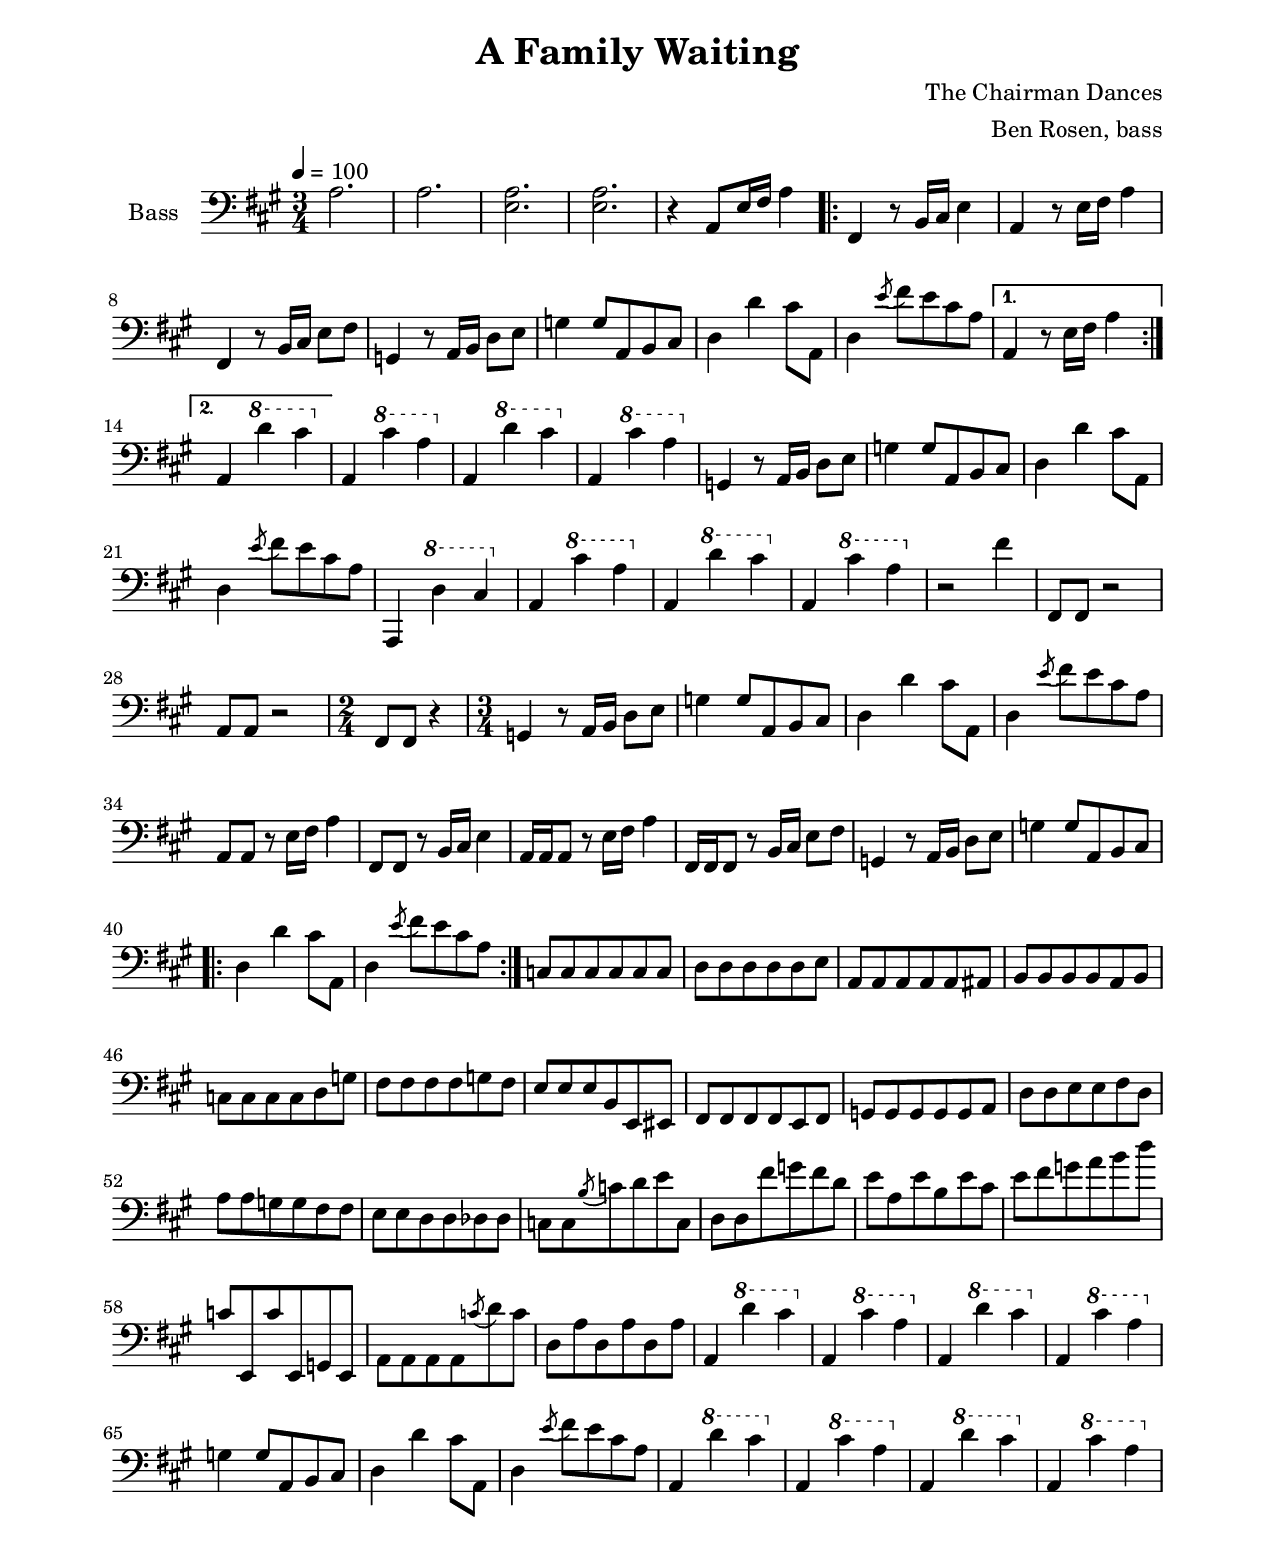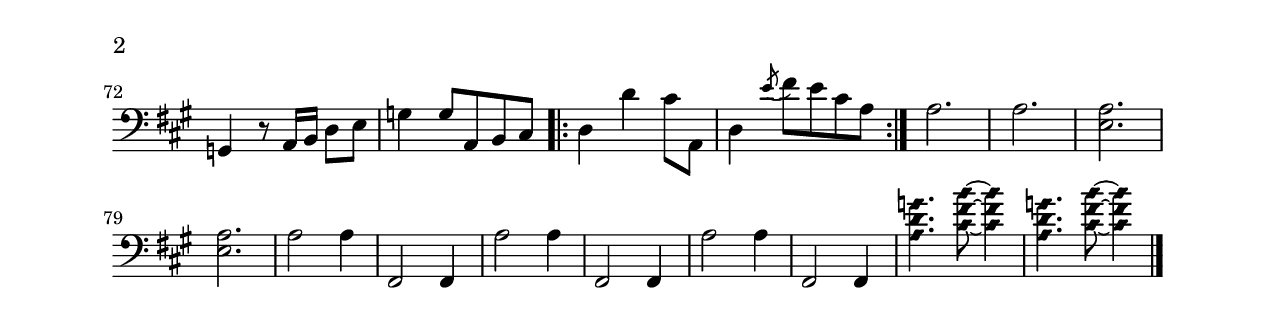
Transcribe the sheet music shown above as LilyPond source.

\version "2.24.0"

\include "settings.ily"

\header {
  title = "A Family Waiting"
  composer = "The Chairman Dances"
  arranger = "Ben Rosen, bass"
}

hits = \relative a {
  | \repeat unfold 2 { a2. }
  | \repeat unfold 2 { <e a>2. }
}

instrumental = \relative a, {
  | a4
  \ottava #1
  cs''4 a4
  \ottava #0
  | a,,4
  \ottava #1
  d''4 cs4
  \ottava #0
  | a,,4
  \ottava #1
  cs''4 a4
  \ottava #0
}

riff = \relative d {
  | d4 d'4 cs8 a,
  | d4 \acciaccatura { e'8 } fs e cs a
}

music = \relative a {
  \clef "bass"
  \tempo 4 = 100
  \key a \major
  \time 3/4

  \hits

  | r4 a,8 e'16 fs16 a4
  \repeat volta 2 {
    | fs,4 r8 b16 cs16 e4
    | a,4 r8 e'16 fs16 a4
    | fs,4 r8 b16 cs16 e8 fs

    | g,4 r8 a16 b16 d8 e
    | g4 g8 a, b cs
    \riff

    \alternative {
      \volta 1 {
        | a4 r8 e'16 fs16 a4
      }

      \volta 2 {
        | a,4
        \ottava #1
        d''4 cs4
        \ottava #0
      }
    }
  }

  \instrumental

  | g,,4 r8 a16 b16 d8 e
  | g4 g8 a, b cs
  \riff

  | a,4
  \ottava #1
  d''4 cs4
  \ottava #0

  \instrumental

  | r2 fs4
  | fs,,8 fs8 r2
  | a8 a8 r2

  \time 2/4

  | fs8 fs8 r4

  \time 3/4

  | g4 r8 a16 b16 d8 e8
  | g4 g8 a,8 b8 cs8
  | \riff

  | a8 a8 r8 e'16 fs16 a4
  | fs,8 fs8 r8 b16 cs16 e4
  | a,16 a16 a8 r8 e'16 fs16 a4
  | fs,16 fs16 fs8 r8 b16 cs16 e8 fs8
  | g,4 r8 a16 b16 d8 e8
  | g4 g8 a,8 b8 cs8
  | \repeat volta 2 {
    \riff
  }

  | \repeat unfold 6 { c8 }
  | \repeat unfold 4 { d8 } d e
  | \repeat unfold 4 { a,8 } a as
  | \repeat unfold 4 { b8 } a b

  | \repeat unfold 4 { c8 } d g
  | \repeat unfold 4 { fs8 } g fs
  | e8 e e b e, es
  | \repeat unfold 4 { fs8 } e fs

  | \repeat unfold 4 { g8 } g a
  | d8 d e e fs d
  | a'8 a g g fs fs
  | e8 e d d df df

  | c8 c \acciaccatura { b' } c d e c,
  | d8 d fs' g fs d
  | e8 a, e' b e cs
  | e8 fs g a b d

  | c,8 e,, c'' e,, g e
  | \repeat unfold 4 { a8 } \acciaccatura { c' } d c
  | d,8 a' d, a' d, a'

  | a,4
  \ottava #1
  d''4 cs4
  \ottava #0
  | \instrumental

  | g,4 g8 a, b cs
  | \riff

  | a4
  \ottava #1
  d''4 cs4
  \ottava #0
  | \instrumental

  | g,,4 r8 a16 b16 d8 e8
  | g4 g8 a,8 b8 cs8

  | \repeat volta 2 {
    \riff
  }

  | \hits

  | \repeat unfold 3 {
    a'2 a4
    fs,2 fs4
  }

  \repeat unfold 2 {
    <\tweak style #'diamond a' \tweak style #'diamond d \tweak style #'diamond g>4.
    <\tweak style #'diamond cs \tweak style #'diamond fs \tweak style #'diamond b>8 ~
    <\tweak style #'diamond cs \tweak style #'diamond fs \tweak style #'diamond b>4
  }


  \bar "|."
}

\score {
  \new Staff \with {
    instrumentName = "Bass"
    \numericTimeSignature
  } {
    \compressMMRests
    \music
  }
}
